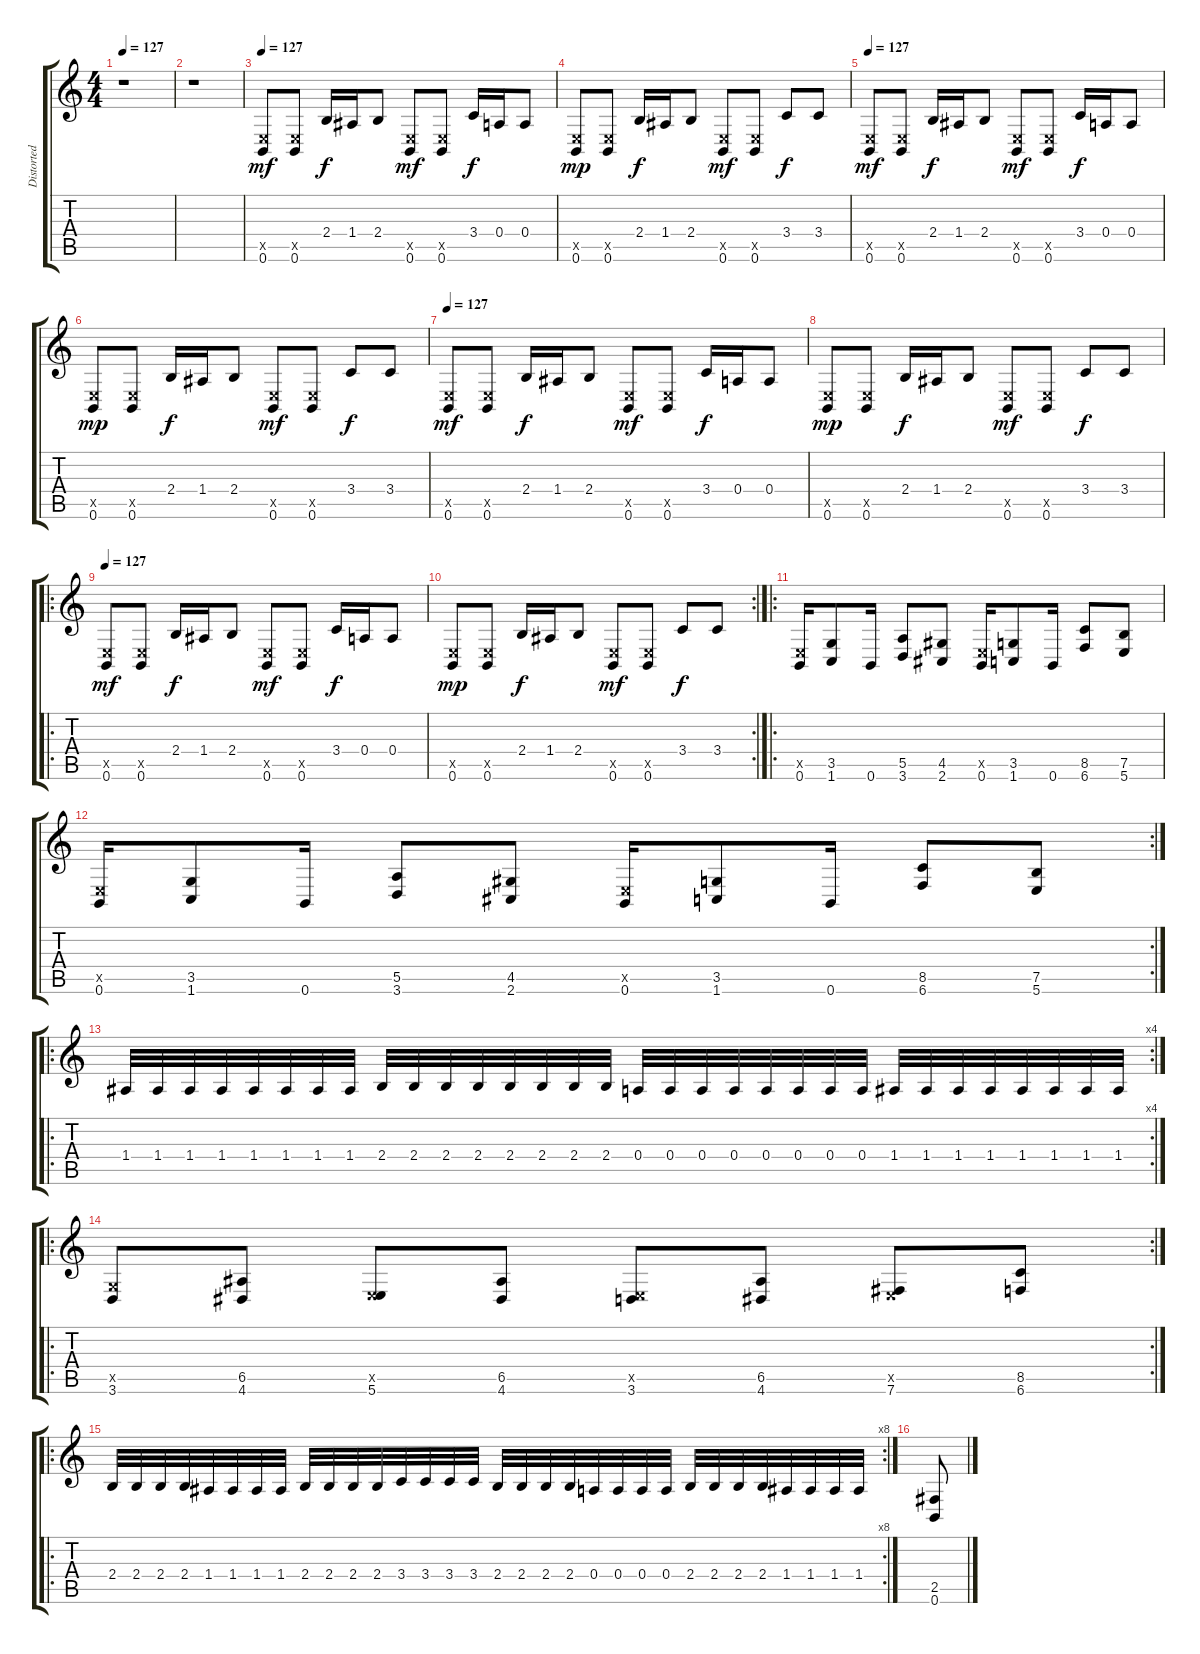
\track ("Distorted" "Distorted") {instrument distortionguitar}
\staff {score tabs}
\tuning (B3 Gb3 D3 A2 E2 B1) {hide}
\ts (4 4)
\tempo 127
\clef g2
\ks c
r.1{dy mf instrument distortionguitar} |
r.1 |
\tempo 127
(0.5{x} 0.6).8 (0.5{x} 0.6).8 2.4.16{dy f} 1.4.16 2.4.8 (0.5{x} 0.6).8{dy mf} (0.5{x} 0.6).8 3.4.16{dy f} 0.4.16 0.4.8 |
(0.5{x} 0.6).8{dy mp} (0.5{x} 0.6).8 2.4.16{dy f} 1.4.16 2.4.8 (0.5{x} 0.6).8{dy mf} (0.5{x} 0.6).8 3.4.8{dy f} 3.4.8 |
\tempo 127
(0.5{x} 0.6).8{dy mf} (0.5{x} 0.6).8 2.4.16{dy f} 1.4.16 2.4.8 (0.5{x} 0.6).8{dy mf} (0.5{x} 0.6).8 3.4.16{dy f} 0.4.16 0.4.8 |
(0.5{x} 0.6).8{dy mp} (0.5{x} 0.6).8 2.4.16{dy f} 1.4.16 2.4.8 (0.5{x} 0.6).8{dy mf} (0.5{x} 0.6).8 3.4.8{dy f} 3.4.8 |
\tempo 127
(0.5{x} 0.6).8{dy mf} (0.5{x} 0.6).8 2.4.16{dy f} 1.4.16 2.4.8 (0.5{x} 0.6).8{dy mf} (0.5{x} 0.6).8 3.4.16{dy f} 0.4.16 0.4.8 |
(0.5{x} 0.6).8{dy mp} (0.5{x} 0.6).8 2.4.16{dy f} 1.4.16 2.4.8 (0.5{x} 0.6).8{dy mf} (0.5{x} 0.6).8 3.4.8{dy f} 3.4.8 |
\ro
\tempo 127
(0.5{x} 0.6).8{dy mf} (0.5{x} 0.6).8 2.4.16{dy f} 1.4.16 2.4.8 (0.5{x} 0.6).8{dy mf} (0.5{x} 0.6).8 3.4.16{dy f} 0.4.16 0.4.8 |
\rc 2
(0.5{x} 0.6).8{dy mp} (0.5{x} 0.6).8 2.4.16{dy f} 1.4.16 2.4.8 (0.5{x} 0.6).8{dy mf} (0.5{x} 0.6).8 3.4.8{dy f} 3.4.8 |
\ro
(0.5{x} 0.6).16 (3.5 1.6).8 0.6.16 (5.5 3.6).8 (4.5 2.6).8 (0.5{x} 0.6).16 (3.5 1.6).8 0.6.16 (8.5 6.6).8 (7.5 5.6).8 |
\rc 2
(0.5{x} 0.6).16 (3.5 1.6).8 0.6.16 (5.5 3.6).8 (4.5 2.6).8 (0.5{x} 0.6).16 (3.5 1.6).8 0.6.16 (8.5 6.6).8 (7.5 5.6).8 |
\ro
\rc 4
1.4.32 1.4.32 1.4.32 1.4.32 1.4.32 1.4.32 1.4.32 1.4.32 2.4.32 2.4.32 2.4.32 2.4.32 2.4.32 2.4.32 2.4.32 2.4.32 0.4.32 0.4.32 0.4.32 0.4.32 0.4.32 0.4.32 0.4.32 0.4.32 1.4.32 1.4.32 1.4.32 1.4.32 1.4.32 1.4.32 1.4.32 1.4.32 |
\ro
\rc 2
(3.5{x} 3.6).8 (6.5 4.6).8 (0.5{x} 5.6).8 (6.5 4.6).8 (0.5{x} 3.6).8 (6.5 4.6).8 (0.5{x} 7.6).8 (8.5 6.6).8 |
\ro
\rc 8
2.4.32 2.4.32 2.4.32 2.4.32 1.4.32 1.4.32 1.4.32 1.4.32 2.4.32 2.4.32 2.4.32 2.4.32 3.4.32 3.4.32 3.4.32 3.4.32 2.4.32 2.4.32 2.4.32 2.4.32 0.4.32 0.4.32 0.4.32 0.4.32 2.4.32 2.4.32 2.4.32 2.4.32 1.4.32 1.4.32 1.4.32 1.4.32 |
(2.5 0.6).8
